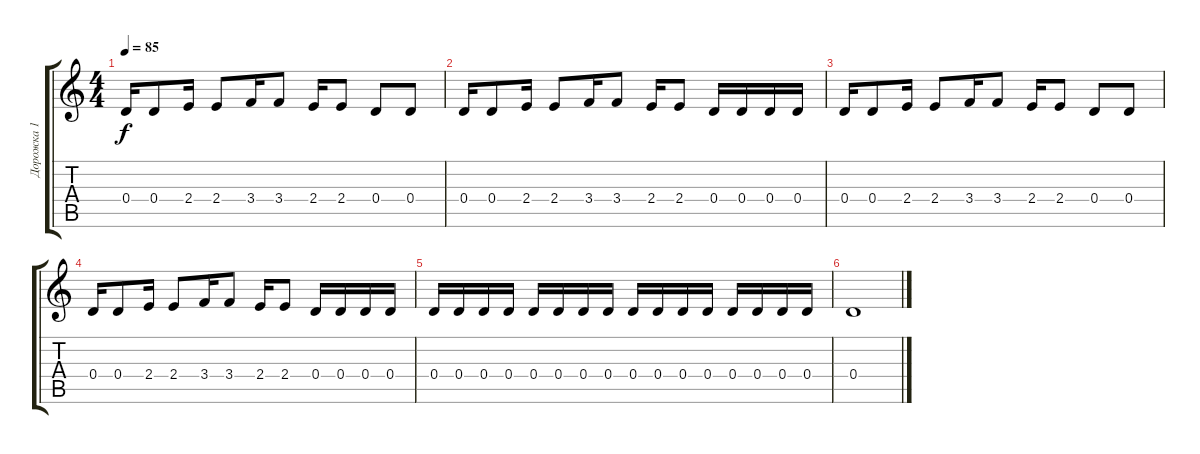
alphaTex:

\track ("Дорожка 1" "Дорожка 1") {instrument acousticguitarsteel}
\staff {score tabs}
\tuning (E4 B3 G3 D3 A2 E2) {hide}
\ts (4 4)
\tempo 85
\clef g2
\ks c
0.4.16{dy f} 0.4.8 2.4.16 2.4.8 3.4.16 3.4.8 2.4.16 2.4.8 0.4.8 0.4.8 |
0.4.16 0.4.8 2.4.16 2.4.8 3.4.16 3.4.8 2.4.16 2.4.8 0.4.16 0.4.16 0.4.16 0.4.16 |
0.4.16 0.4.8 2.4.16 2.4.8 3.4.16 3.4.8 2.4.16 2.4.8 0.4.8 0.4.8 |
0.4.16 0.4.8 2.4.16 2.4.8 3.4.16 3.4.8 2.4.16 2.4.8 0.4.16 0.4.16 0.4.16 0.4.16 |
0.4.16 0.4.16 0.4.16 0.4.16 0.4.16 0.4.16 0.4.16 0.4.16 0.4.16 0.4.16 0.4.16 0.4.16 0.4.16 0.4.16 0.4.16 0.4.16 |
0.4.1
